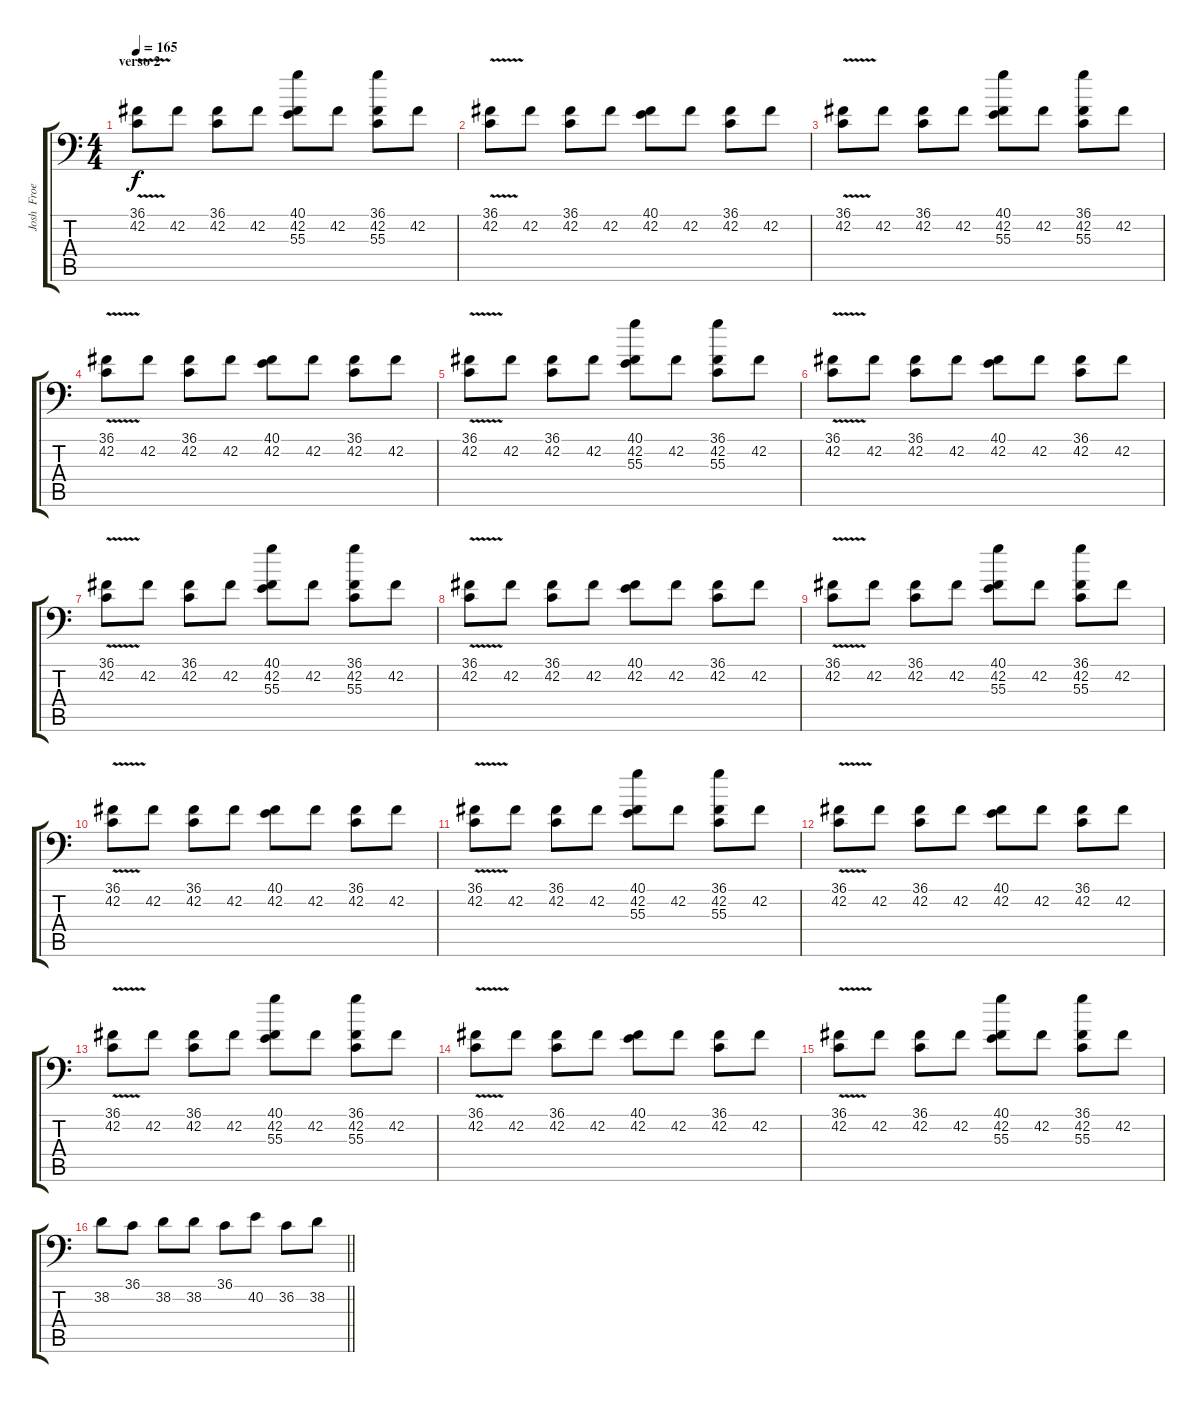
\track ("Josh  Froese" "Josh  Froe") {instrument acousticgrandpiano}
\staff {score tabs}
\tuning (C-1 C-1 C-1 C-1 C-1 C-1) {hide}
\ts (4 4)
\section ("" "verso 2")
\tempo 165
\clef f4
\ks c
(36.1{v} 42.2{v}).8{dy f} 42.2.8 (36.1 42.2).8 42.2.8 (40.1 42.2 55.3).8 42.2.8 (36.1 42.2 55.3).8 42.2.8 |
(36.1 42.2{v}).8 42.2.8 (36.1 42.2).8 42.2.8 (40.1 42.2).8 42.2.8 (36.1 42.2).8 42.2.8 |
(36.1{v} 42.2{v}).8 42.2.8 (36.1 42.2).8 42.2.8 (40.1 42.2 55.3).8 42.2.8 (36.1 42.2 55.3).8 42.2.8 |
(36.1 42.2{v}).8 42.2.8 (36.1 42.2).8 42.2.8 (40.1 42.2).8 42.2.8 (36.1 42.2).8 42.2.8 |
(36.1{v} 42.2{v}).8 42.2.8 (36.1 42.2).8 42.2.8 (40.1 42.2 55.3).8 42.2.8 (36.1 42.2 55.3).8 42.2.8 |
(36.1 42.2{v}).8 42.2.8 (36.1 42.2).8 42.2.8 (40.1 42.2).8 42.2.8 (36.1 42.2).8 42.2.8 |
(36.1{v} 42.2{v}).8 42.2.8 (36.1 42.2).8 42.2.8 (40.1 42.2 55.3).8 42.2.8 (36.1 42.2 55.3).8 42.2.8 |
(36.1 42.2{v}).8 42.2.8 (36.1 42.2).8 42.2.8 (40.1 42.2).8 42.2.8 (36.1 42.2).8 42.2.8 |
(36.1{v} 42.2{v}).8 42.2.8 (36.1 42.2).8 42.2.8 (40.1 42.2 55.3).8 42.2.8 (36.1 42.2 55.3).8 42.2.8 |
(36.1 42.2{v}).8 42.2.8 (36.1 42.2).8 42.2.8 (40.1 42.2).8 42.2.8 (36.1 42.2).8 42.2.8 |
(36.1{v} 42.2{v}).8 42.2.8 (36.1 42.2).8 42.2.8 (40.1 42.2 55.3).8 42.2.8 (36.1 42.2 55.3).8 42.2.8 |
(36.1 42.2{v}).8 42.2.8 (36.1 42.2).8 42.2.8 (40.1 42.2).8 42.2.8 (36.1 42.2).8 42.2.8 |
(36.1{v} 42.2{v}).8 42.2.8 (36.1 42.2).8 42.2.8 (40.1 42.2 55.3).8 42.2.8 (36.1 42.2 55.3).8 42.2.8 |
(36.1 42.2{v}).8 42.2.8 (36.1 42.2).8 42.2.8 (40.1 42.2).8 42.2.8 (36.1 42.2).8 42.2.8 |
(36.1{v} 42.2{v}).8 42.2.8 (36.1 42.2).8 42.2.8 (40.1 42.2 55.3).8 42.2.8 (36.1 42.2 55.3).8 42.2.8 |
\barLineRight lightlight
38.2.8 36.1.8 38.2.8 38.2.8 36.1.8 40.2.8 36.2.8 38.2.8
